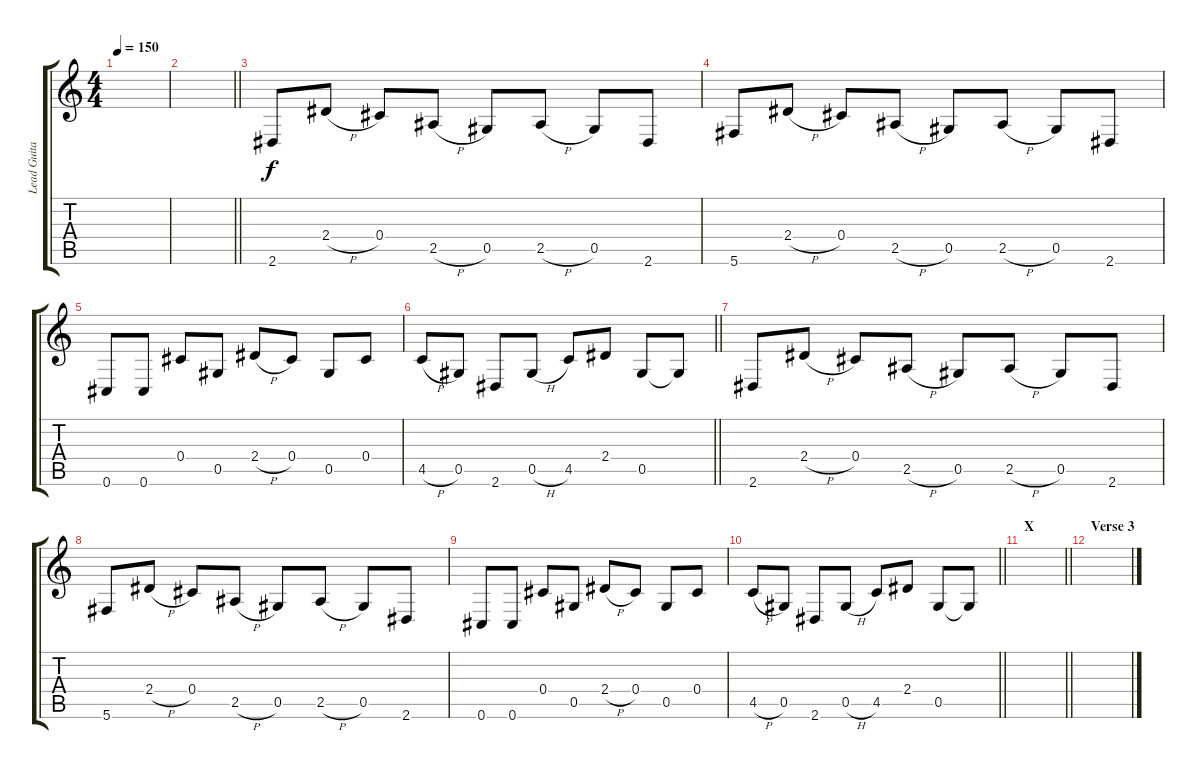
\track ("Lead Guitar" "Lead Guita") {instrument distortionguitar}
\staff {score tabs}
\tuning (Eb4 Bb3 Gb3 Db3 Ab2 Db2) {hide}
\ts (4 4)
\tempo 150
\clef g2
\ks c
|
\barLineRight lightlight
|
2.6.8 2.4{h}.8 0.4.8 2.5{h}.8 0.5.8 2.5{h}.8 0.5.8 2.6.8 |
5.6.8 2.4{h}.8 0.4.8 2.5{h}.8 0.5.8 2.5{h}.8 0.5.8 2.6.8 |
0.6.8 0.6.8 0.4.8 0.5.8 2.4{h}.8 0.4.8 0.5.8 0.4.8 |
\barLineRight lightlight
4.5{h}.8 0.5.8 2.6.8 0.5{h}.8 4.5.8 2.4.8 0.5.8 0.5{t}.8 |
2.6.8 2.4{h}.8 0.4.8 2.5{h}.8 0.5.8 2.5{h}.8 0.5.8 2.6.8 |
5.6.8 2.4{h}.8 0.4.8 2.5{h}.8 0.5.8 2.5{h}.8 0.5.8 2.6.8 |
0.6.8 0.6.8 0.4.8 0.5.8 2.4{h}.8 0.4.8 0.5.8 0.4.8 |
\barLineRight lightlight
4.5{h}.8 0.5.8 2.6.8 0.5{h}.8 4.5.8 2.4.8 0.5.8 0.5{t}.8 |
\section ("" "X")
\barLineRight lightlight
|
\section ("" "Verse 3")
